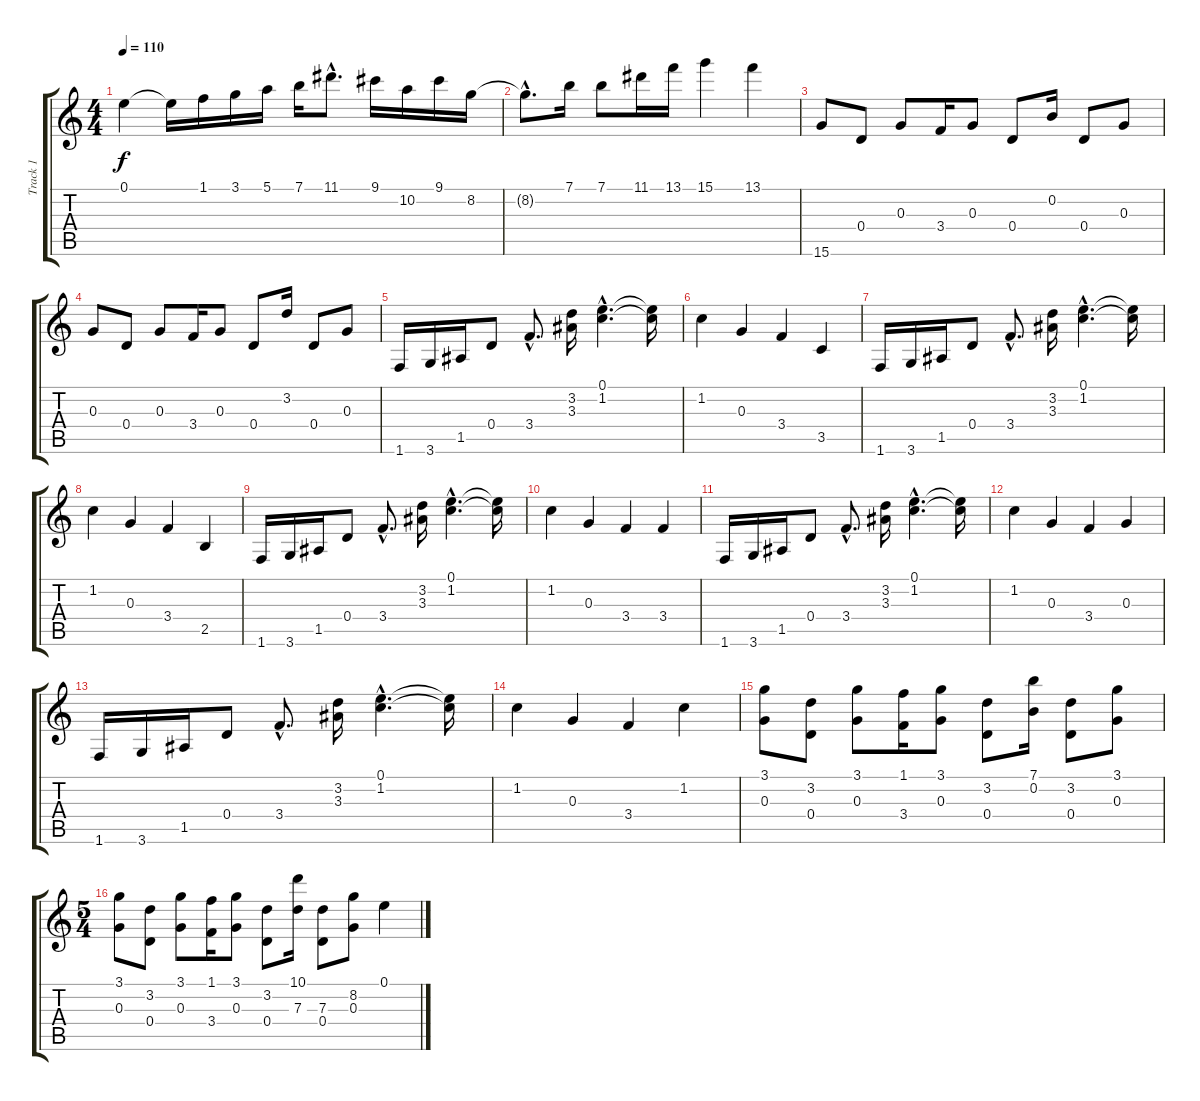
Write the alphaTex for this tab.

\track ("Track 1" "Track 1") {instrument distortionguitar}
\staff {score tabs}
\tuning (E4 B3 G3 D3 A2 E2) {hide}
\ts (4 4)
\tempo 110
\clef g2
\ks c
0.1.4{dy f} 0.1{t}.16 1.1.16 3.1.16 5.1.16 7.1.16 11.1{hac}.8{d} 9.1.16 10.2.16 9.1.16 8.2.16 |
8.2{hac t}.8{d} 7.1.16 7.1.8 11.1.16 13.1.16 15.1.4 13.1.4 |
15.6.8 0.4.8 0.3.8 3.4.16 0.3.8 0.4.8 0.2.16 0.4.8 0.3.8 |
0.3.8 0.4.8 0.3.8 3.4.16 0.3.8 0.4.8 3.2.16 0.4.8 0.3.8 |
1.6.16 3.6.16 1.5.16 0.4.8 3.4{hac}.8{d} (3.2 3.3).16 (0.1{hac} 1.2{hac}).4{d} (0.1{t} 1.2{t}).16 |
1.2.4 0.3.4 3.4.4 3.5.4 |
1.6.16 3.6.16 1.5.16 0.4.8 3.4{hac}.8{d} (3.2 3.3).16 (0.1{hac} 1.2{hac}).4{d} (0.1{t} 1.2{t}).16 |
1.2.4 0.3.4 3.4.4 2.5.4 |
1.6.16 3.6.16 1.5.16 0.4.8 3.4{hac}.8{d} (3.2 3.3).16 (0.1{hac} 1.2{hac}).4{d} (0.1{t} 1.2{t}).16 |
1.2.4 0.3.4 3.4.4 3.4.4 |
1.6.16 3.6.16 1.5.16 0.4.8 3.4{hac}.8{d} (3.2 3.3).16 (0.1{hac} 1.2{hac}).4{d} (0.1{t} 1.2{t}).16 |
1.2.4 0.3.4 3.4.4 0.3.4 |
1.6.16 3.6.16 1.5.16 0.4.8 3.4{hac}.8{d} (3.2 3.3).16 (0.1{hac} 1.2{hac}).4{d} (0.1{t} 1.2{t}).16 |
1.2.4 0.3.4 3.4.4 1.2.4 |
(3.1 0.3).8 (3.2 0.4).8 (3.1 0.3).8 (1.1 3.4).16 (3.1 0.3).8 (3.2 0.4).8 (7.1 0.2).16 (3.2 0.4).8 (3.1 0.3).8 |
\ts (5 4)
(3.1 0.3).8 (3.2 0.4).8 (3.1 0.3).8 (1.1 3.4).16 (3.1 0.3).8 (3.2 0.4).8 (10.1 7.3).16 (7.3 0.4).8 (8.2 0.3).8 0.1.4
